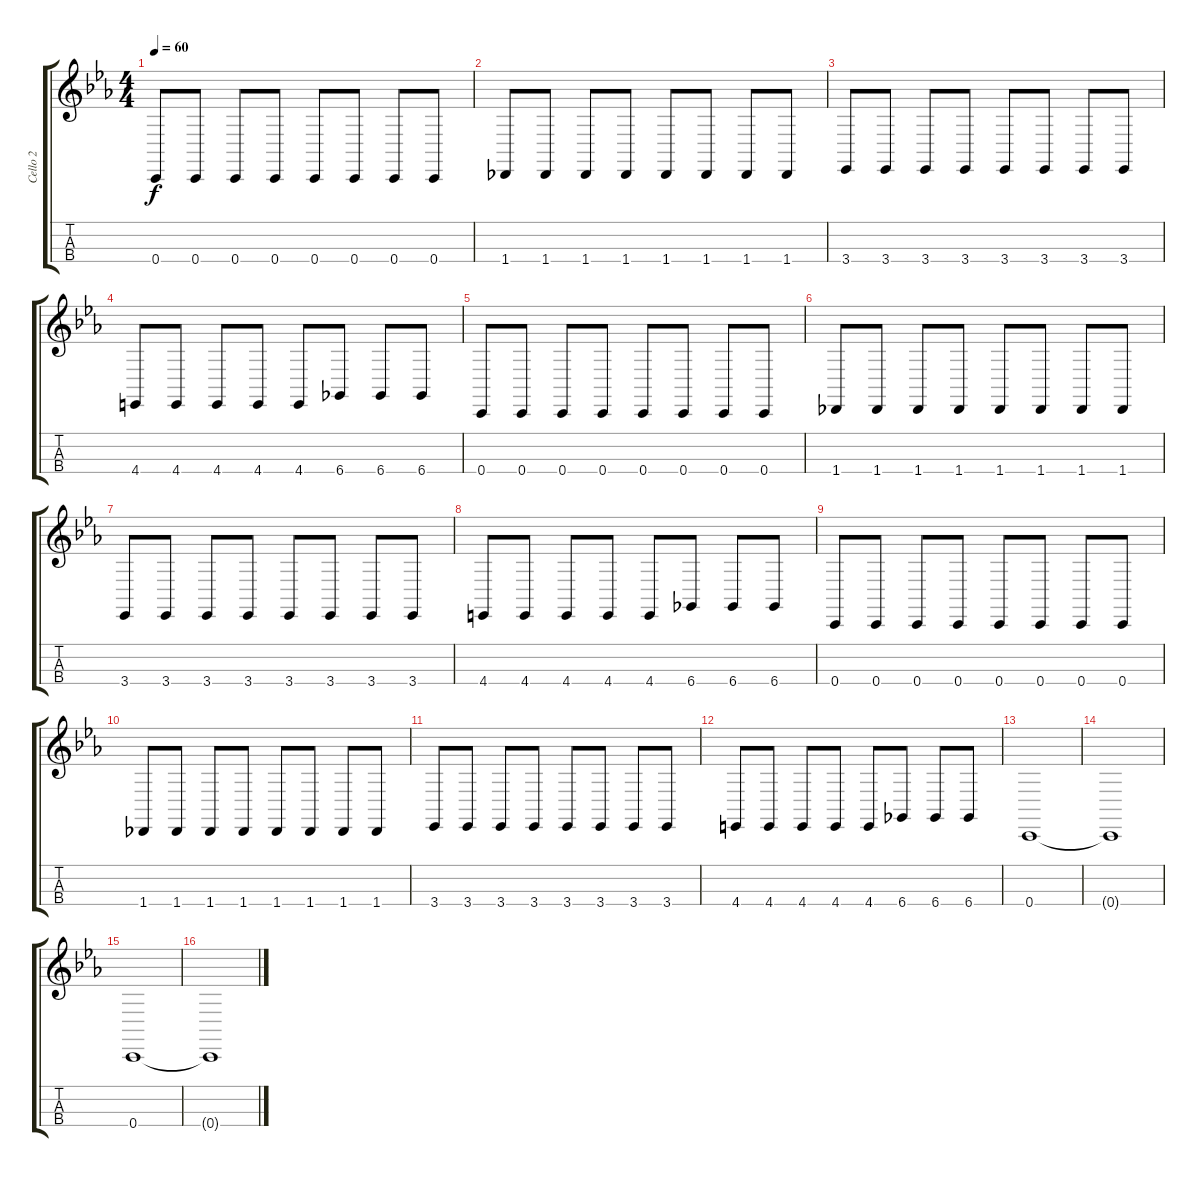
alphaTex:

\track ("Cello 2" "Cello 2") {instrument cello}
\staff {score tabs}
\tuning (A3 D3 G2 C2) {hide}
\ts (4 4)
\tempo 60
\clef g2
\ks eb
0.4.8{dy f} 0.4.8 0.4.8 0.4.8 0.4.8 0.4.8 0.4.8 0.4.8 |
1.4.8 1.4.8 1.4.8 1.4.8 1.4.8 1.4.8 1.4.8 1.4.8 |
3.4.8 3.4.8 3.4.8 3.4.8 3.4.8 3.4.8 3.4.8 3.4.8 |
4.4.8 4.4.8 4.4.8 4.4.8 4.4.8 6.4.8 6.4.8 6.4.8 |
0.4.8 0.4.8 0.4.8 0.4.8 0.4.8 0.4.8 0.4.8 0.4.8 |
1.4.8 1.4.8 1.4.8 1.4.8 1.4.8 1.4.8 1.4.8 1.4.8 |
3.4.8 3.4.8 3.4.8 3.4.8 3.4.8 3.4.8 3.4.8 3.4.8 |
4.4.8 4.4.8 4.4.8 4.4.8 4.4.8 6.4.8 6.4.8 6.4.8 |
0.4.8 0.4.8 0.4.8 0.4.8 0.4.8 0.4.8 0.4.8 0.4.8 |
1.4.8 1.4.8 1.4.8 1.4.8 1.4.8 1.4.8 1.4.8 1.4.8 |
3.4.8 3.4.8 3.4.8 3.4.8 3.4.8 3.4.8 3.4.8 3.4.8 |
4.4.8 4.4.8 4.4.8 4.4.8 4.4.8 6.4.8 6.4.8 6.4.8 |
0.4.1 |
0.4{t}.1 |
0.4.1 |
0.4{t}.1
